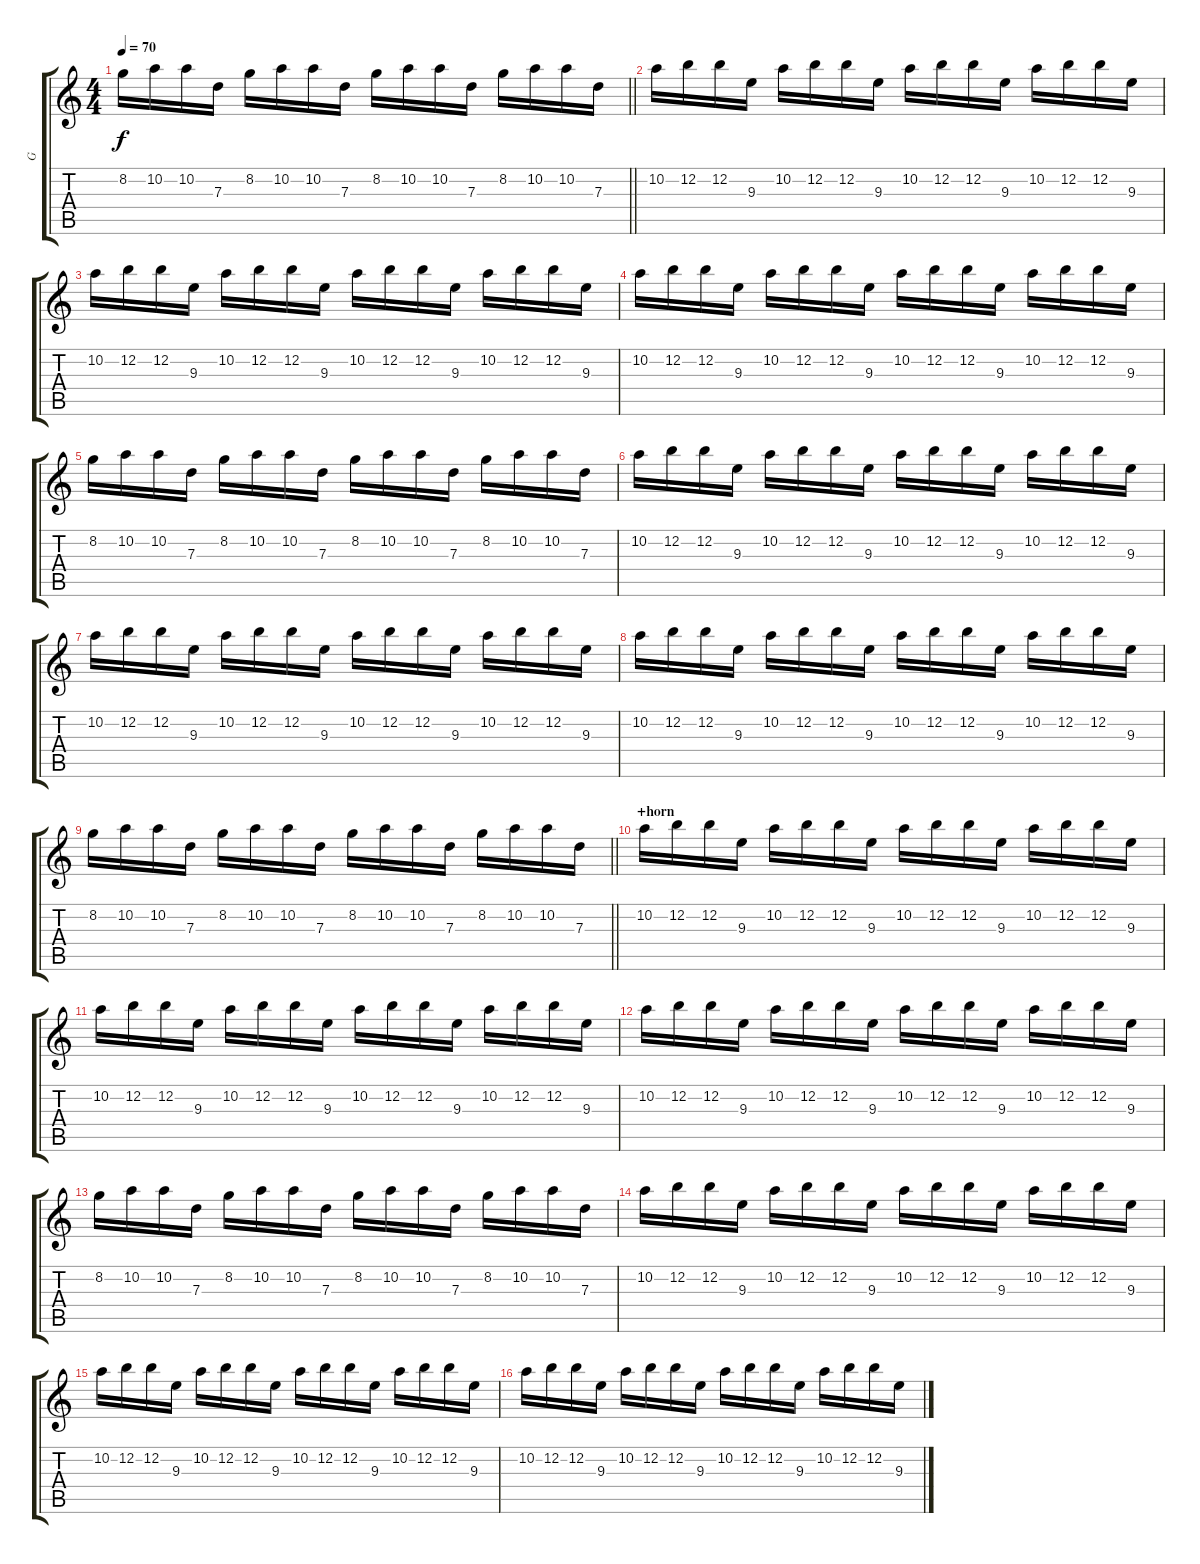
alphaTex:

\track ("G" "G") {instrument distortionguitar}
\staff {score tabs}
\tuning (E4 B3 G3 D3 A2 E2) {hide}
\ts (4 4)
\tempo 70
\clef g2
\barLineRight lightlight
\ks c
8.2.16{dy f} 10.2.16 10.2.16 7.3.16 8.2.16 10.2.16 10.2.16 7.3.16 8.2.16 10.2.16 10.2.16 7.3.16 8.2.16 10.2.16 10.2.16 7.3.16 |
\section ("" "")
10.2.16 12.2.16 12.2.16 9.3.16 10.2.16 12.2.16 12.2.16 9.3.16 10.2.16 12.2.16 12.2.16 9.3.16 10.2.16 12.2.16 12.2.16 9.3.16 |
10.2.16 12.2.16 12.2.16 9.3.16 10.2.16 12.2.16 12.2.16 9.3.16 10.2.16 12.2.16 12.2.16 9.3.16 10.2.16 12.2.16 12.2.16 9.3.16 |
10.2.16 12.2.16 12.2.16 9.3.16 10.2.16 12.2.16 12.2.16 9.3.16 10.2.16 12.2.16 12.2.16 9.3.16 10.2.16 12.2.16 12.2.16 9.3.16 |
8.2.16 10.2.16 10.2.16 7.3.16 8.2.16 10.2.16 10.2.16 7.3.16 8.2.16 10.2.16 10.2.16 7.3.16 8.2.16 10.2.16 10.2.16 7.3.16 |
10.2.16 12.2.16 12.2.16 9.3.16 10.2.16 12.2.16 12.2.16 9.3.16 10.2.16 12.2.16 12.2.16 9.3.16 10.2.16 12.2.16 12.2.16 9.3.16 |
10.2.16 12.2.16 12.2.16 9.3.16 10.2.16 12.2.16 12.2.16 9.3.16 10.2.16 12.2.16 12.2.16 9.3.16 10.2.16 12.2.16 12.2.16 9.3.16 |
10.2.16 12.2.16 12.2.16 9.3.16 10.2.16 12.2.16 12.2.16 9.3.16 10.2.16 12.2.16 12.2.16 9.3.16 10.2.16 12.2.16 12.2.16 9.3.16 |
\barLineRight lightlight
8.2.16 10.2.16 10.2.16 7.3.16 8.2.16 10.2.16 10.2.16 7.3.16 8.2.16 10.2.16 10.2.16 7.3.16 8.2.16 10.2.16 10.2.16 7.3.16 |
\section ("" "+horn")
10.2.16 12.2.16 12.2.16 9.3.16 10.2.16 12.2.16 12.2.16 9.3.16 10.2.16 12.2.16 12.2.16 9.3.16 10.2.16 12.2.16 12.2.16 9.3.16 |
10.2.16 12.2.16 12.2.16 9.3.16 10.2.16 12.2.16 12.2.16 9.3.16 10.2.16 12.2.16 12.2.16 9.3.16 10.2.16 12.2.16 12.2.16 9.3.16 |
10.2.16 12.2.16 12.2.16 9.3.16 10.2.16 12.2.16 12.2.16 9.3.16 10.2.16 12.2.16 12.2.16 9.3.16 10.2.16 12.2.16 12.2.16 9.3.16 |
8.2.16 10.2.16 10.2.16 7.3.16 8.2.16 10.2.16 10.2.16 7.3.16 8.2.16 10.2.16 10.2.16 7.3.16 8.2.16 10.2.16 10.2.16 7.3.16 |
10.2.16 12.2.16 12.2.16 9.3.16 10.2.16 12.2.16 12.2.16 9.3.16 10.2.16 12.2.16 12.2.16 9.3.16 10.2.16 12.2.16 12.2.16 9.3.16 |
10.2.16 12.2.16 12.2.16 9.3.16 10.2.16 12.2.16 12.2.16 9.3.16 10.2.16 12.2.16 12.2.16 9.3.16 10.2.16 12.2.16 12.2.16 9.3.16 |
10.2.16 12.2.16 12.2.16 9.3.16 10.2.16 12.2.16 12.2.16 9.3.16 10.2.16 12.2.16 12.2.16 9.3.16 10.2.16 12.2.16 12.2.16 9.3.16
